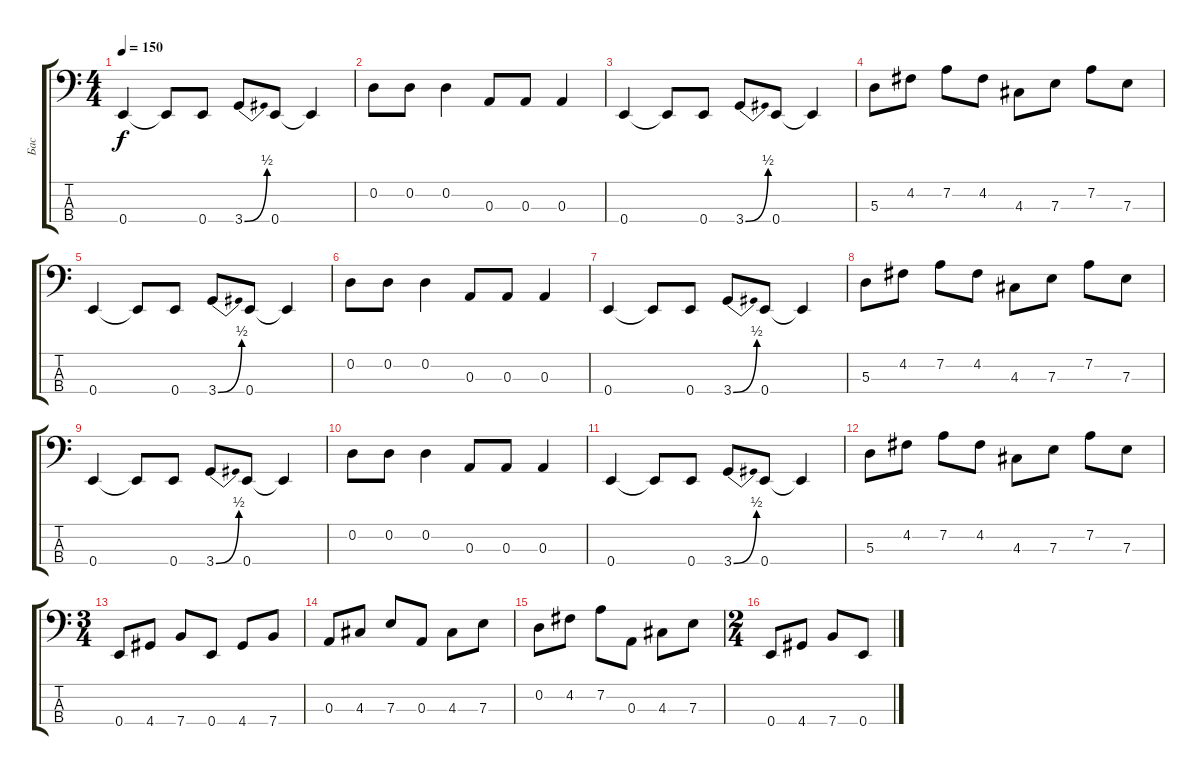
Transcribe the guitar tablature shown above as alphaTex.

\track ("Бас" "Бас") {instrument electricbassfinger}
\staff {score tabs}
\tuning (G2 D2 A1 E1) {hide}
\ts (4 4)
\tempo 150
\clef f4
\ks c
0.4.4{dy f} 0.4{t}.8 0.4.8 3.4{be (bend 0 0 60 2)}.8 0.4.8 0.4{t}.4 |
0.2.8 0.2.8 0.2.4 0.3.8 0.3.8 0.3.4 |
0.4.4 0.4{t}.8 0.4.8 3.4{be (bend 0 0 60 2)}.8 0.4.8 0.4{t}.4 |
5.3.8 4.2.8 7.2.8 4.2.8 4.3.8 7.3.8 7.2.8 7.3.8 |
0.4.4 0.4{t}.8 0.4.8 3.4{be (bend 0 0 60 2)}.8 0.4.8 0.4{t}.4 |
0.2.8 0.2.8 0.2.4 0.3.8 0.3.8 0.3.4 |
0.4.4 0.4{t}.8 0.4.8 3.4{be (bend 0 0 60 2)}.8 0.4.8 0.4{t}.4 |
5.3.8 4.2.8 7.2.8 4.2.8 4.3.8 7.3.8 7.2.8 7.3.8 |
0.4.4 0.4{t}.8 0.4.8 3.4{be (bend 0 0 60 2)}.8 0.4.8 0.4{t}.4 |
0.2.8 0.2.8 0.2.4 0.3.8 0.3.8 0.3.4 |
0.4.4 0.4{t}.8 0.4.8 3.4{be (bend 0 0 60 2)}.8 0.4.8 0.4{t}.4 |
5.3.8 4.2.8 7.2.8 4.2.8 4.3.8 7.3.8 7.2.8 7.3.8 |
\ts (3 4)
0.4.8 4.4.8 7.4.8 0.4.8 4.4.8 7.4.8 |
0.3.8 4.3.8 7.3.8 0.3.8 4.3.8 7.3.8 |
0.2.8 4.2.8 7.2.8 0.3.8 4.3.8 7.3.8 |
\ts (2 4)
0.4.8 4.4.8 7.4.8 0.4.8
